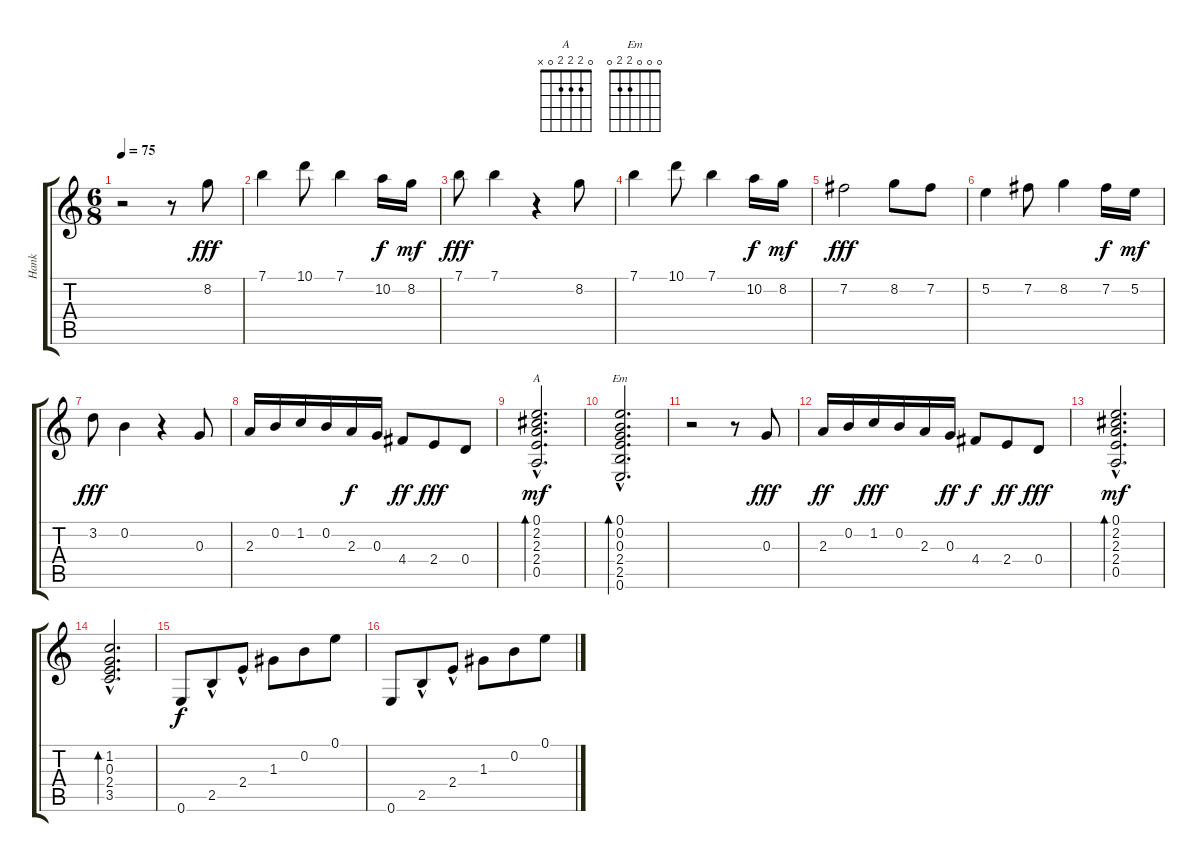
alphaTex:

\track ("Hank" "Hank") {instrument banjo}
\staff {score tabs}
\tuning (E4 B3 G3 D3 A2 E2) {hide}
\displaytranspose 12
\chord ("A" 0 2 2 2 0 x)
\chord ("Em" 0 0 0 2 2 0)
\ts (6 8)
\tempo 75
\clef g2
\ks c
r.2{dy fff} r.8 8.2.8 |
7.1.4 10.1.8 7.1.4 10.2.16{dy f} 8.2.16{dy mf} |
7.1.8{dy fff} 7.1.4 r.4 8.2.8 |
7.1.4 10.1.8 7.1.4 10.2.16{dy f} 8.2.16{dy mf} |
7.2.2{dy fff} 8.2.8 7.2.8 |
5.2.4 7.2.8 8.2.4 7.2.16{dy f} 5.2.16{dy mf} |
3.2.8{dy fff} 0.2.4 r.4 0.3.8 |
2.3.16 0.2.16 1.2.16 0.2.16 2.3.16{dy f} 0.3.16 4.4.8{dy ff} 2.4.8{dy fff} 0.4.8 |
(0.1{hac} 2.2{hac} 2.3{hac} 2.4{hac} 0.5{hac}).2{d bd 240 ch "A" dy mf} |
(0.1{hac} 0.2{hac} 0.3{hac} 2.4{hac} 2.5{hac} 0.6{hac}).2{d bd 240 ch "Em"} |
r.2 r.8 0.3.8{dy fff} |
2.3.16{dy ff} 0.2.16 1.2.16{dy fff} 0.2.16 2.3.16 0.3.16{dy ff} 4.4.8{dy f} 2.4.8{dy ff} 0.4.8{dy fff} |
(0.1{hac} 2.2{hac} 2.3{hac} 2.4{hac} 0.5{hac}).2{d bd 240 dy mf} |
(1.2{hac} 0.3{hac} 2.4{hac} 3.5{hac}).2{d bd 240} |
0.6.8{dy f} 2.5{hac}.8 2.4{hac}.8 1.3.8 0.2.8 0.1.8 |
0.6.8 2.5{hac}.8 2.4{hac}.8 1.3.8 0.2.8 0.1.8
